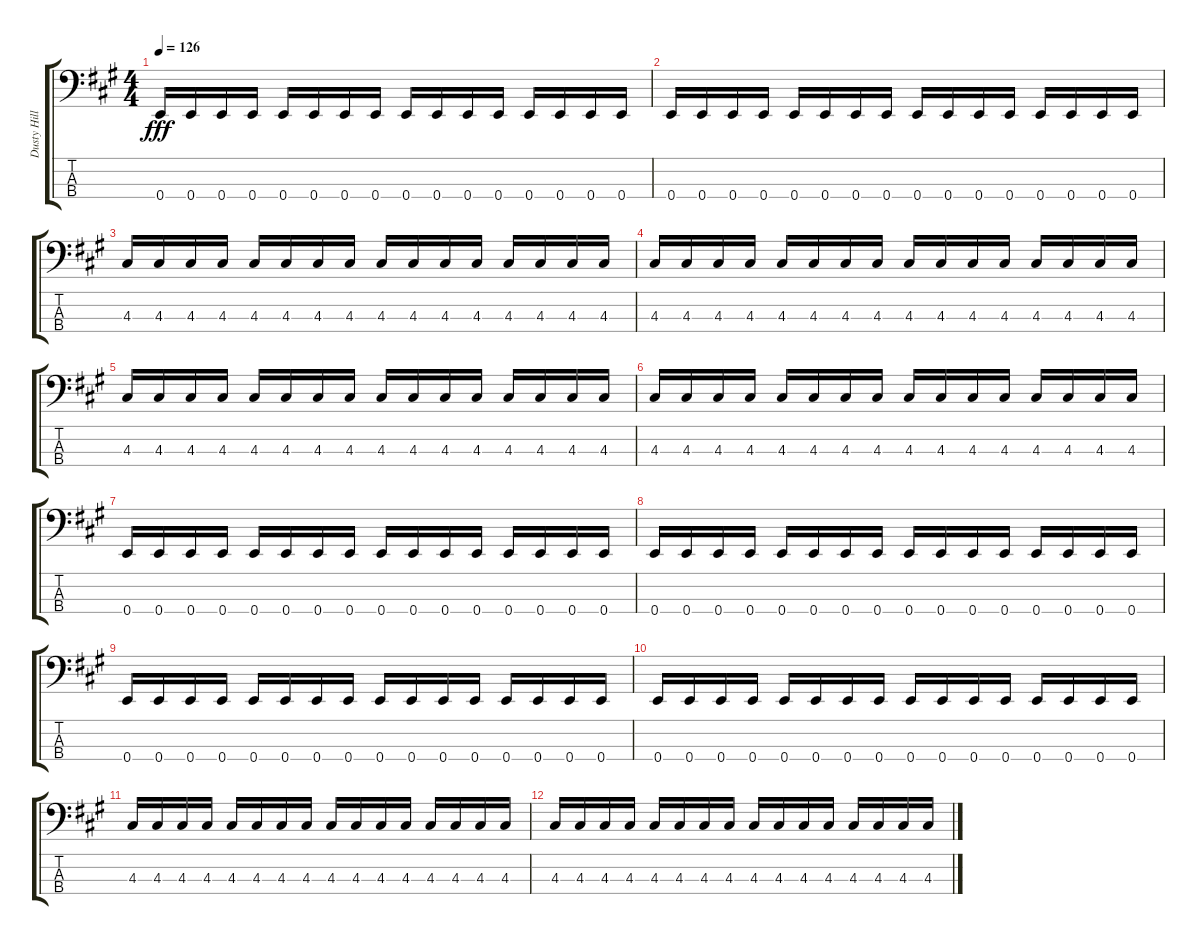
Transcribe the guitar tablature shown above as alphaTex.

\track ("Dusty Hill: Bass" "Dusty Hill") {instrument electricbassfinger}
\staff {score tabs}
\tuning (G2 D2 A1 E1) {hide}
\ts (4 4)
\tempo 126
\clef f4
\ks a
0.4.16{dy fff} 0.4.16 0.4.16 0.4.16 0.4.16 0.4.16 0.4.16 0.4.16 0.4.16 0.4.16 0.4.16 0.4.16 0.4.16 0.4.16 0.4.16 0.4.16 |
0.4.16 0.4.16 0.4.16 0.4.16 0.4.16 0.4.16 0.4.16 0.4.16 0.4.16 0.4.16 0.4.16 0.4.16 0.4.16 0.4.16 0.4.16 0.4.16 |
4.3.16 4.3.16 4.3.16 4.3.16 4.3.16 4.3.16 4.3.16 4.3.16 4.3.16 4.3.16 4.3.16 4.3.16 4.3.16 4.3.16 4.3.16 4.3.16 |
4.3.16 4.3.16 4.3.16 4.3.16 4.3.16 4.3.16 4.3.16 4.3.16 4.3.16 4.3.16 4.3.16 4.3.16 4.3.16 4.3.16 4.3.16 4.3.16 |
4.3.16 4.3.16 4.3.16 4.3.16 4.3.16 4.3.16 4.3.16 4.3.16 4.3.16 4.3.16 4.3.16 4.3.16 4.3.16 4.3.16 4.3.16 4.3.16 |
4.3.16 4.3.16 4.3.16 4.3.16 4.3.16 4.3.16 4.3.16 4.3.16 4.3.16 4.3.16 4.3.16 4.3.16 4.3.16 4.3.16 4.3.16 4.3.16 |
0.4.16 0.4.16 0.4.16 0.4.16 0.4.16 0.4.16 0.4.16 0.4.16 0.4.16 0.4.16 0.4.16 0.4.16 0.4.16 0.4.16 0.4.16 0.4.16 |
0.4.16 0.4.16 0.4.16 0.4.16 0.4.16 0.4.16 0.4.16 0.4.16 0.4.16 0.4.16 0.4.16 0.4.16 0.4.16 0.4.16 0.4.16 0.4.16 |
0.4.16 0.4.16 0.4.16 0.4.16 0.4.16 0.4.16 0.4.16 0.4.16 0.4.16 0.4.16 0.4.16 0.4.16 0.4.16 0.4.16 0.4.16 0.4.16 |
0.4.16 0.4.16 0.4.16 0.4.16 0.4.16 0.4.16 0.4.16 0.4.16 0.4.16 0.4.16 0.4.16 0.4.16 0.4.16 0.4.16 0.4.16 0.4.16 |
4.3.16 4.3.16 4.3.16 4.3.16 4.3.16 4.3.16 4.3.16 4.3.16 4.3.16 4.3.16 4.3.16 4.3.16 4.3.16 4.3.16 4.3.16 4.3.16 |
4.3.16 4.3.16 4.3.16 4.3.16 4.3.16 4.3.16 4.3.16 4.3.16 4.3.16 4.3.16 4.3.16 4.3.16 4.3.16 4.3.16 4.3.16 4.3.16
